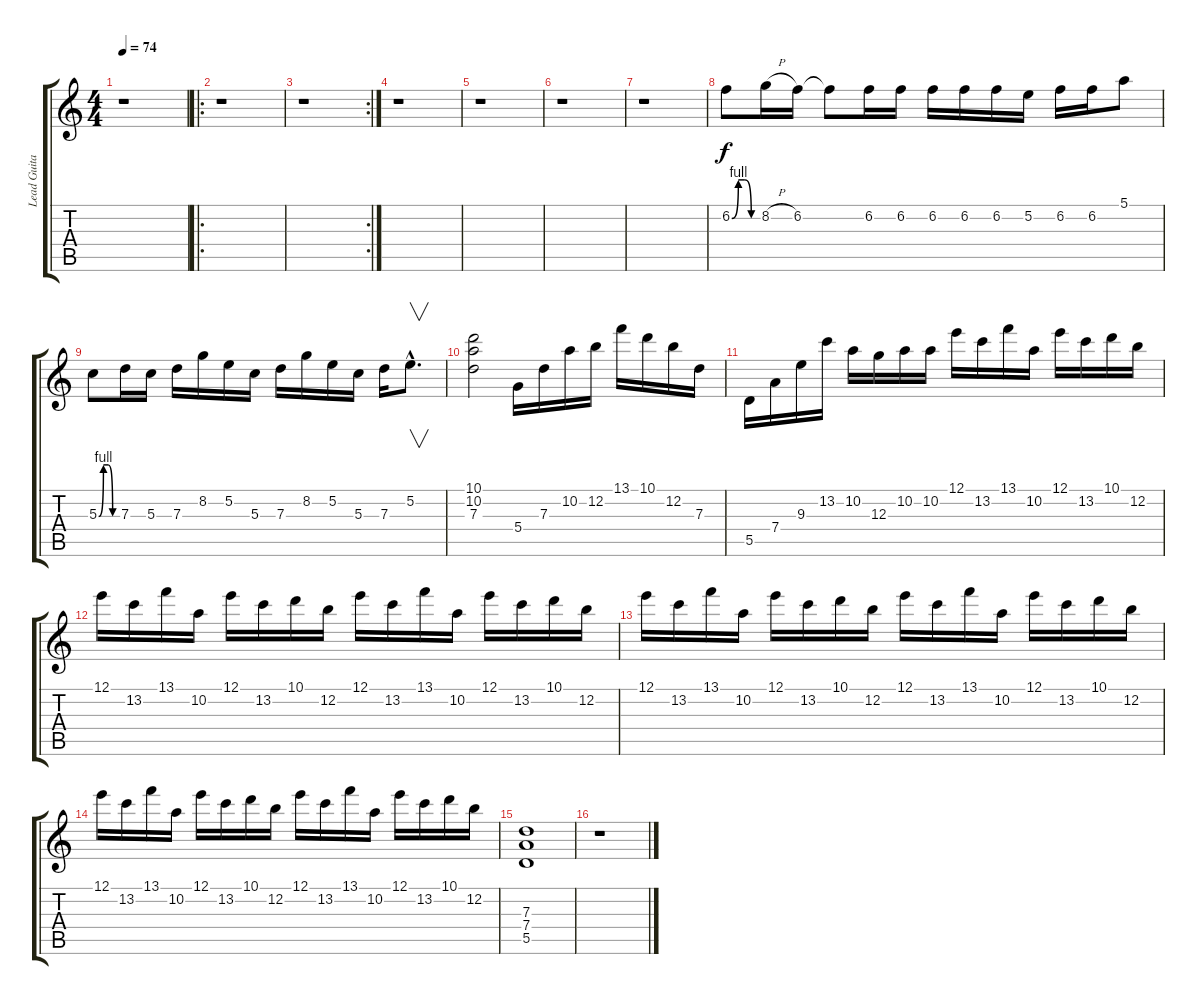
\track ("Lead Guitar" "Lead Guita") {instrument overdrivenguitar}
\staff {score tabs}
\tuning (E4 B3 G3 D3 A2 E2) {hide}
\ts (4 4)
\tempo 74
\clef g2
\ks c
r.1{dy f instrument overdrivenguitar} |
\ro
r.1 |
\rc 2
r.1 |
r.1 |
r.1 |
r.1 |
r.1 |
6.2{be (custom 0 0 15 4 30 4 45 0 60 0)}.8 8.2{h}.16 6.2.16 6.2{t}.8 6.2.16 6.2.16 6.2.16 6.2.16 6.2.16 5.2.16 6.2.16 6.2.16 5.1.8 |
5.3{be (custom 0 0 15 4 30 4 45 0 60 0)}.8 7.3.16 5.3.16 7.3.16 8.2.16 5.2.16 5.3.16 7.3.16 8.2.16 5.2.16 5.3.16 7.3.16 5.2{hac}.8{v d} |
(10.1 10.2 7.3).2 5.4.16 7.3.16 10.2.16 12.2.16 13.1.16 10.1.16 12.2.16 7.3.16 |
5.5.16 7.4.16 9.3.16 13.2.16 10.2.16 12.3.16 10.2.16 10.2.16 12.1.16 13.2.16 13.1.16 10.2.16 12.1.16 13.2.16 10.1.16 12.2.16 |
12.1.16 13.2.16 13.1.16 10.2.16 12.1.16 13.2.16 10.1.16 12.2.16 12.1.16 13.2.16 13.1.16 10.2.16 12.1.16 13.2.16 10.1.16 12.2.16 |
12.1.16 13.2.16 13.1.16 10.2.16 12.1.16 13.2.16 10.1.16 12.2.16 12.1.16 13.2.16 13.1.16 10.2.16 12.1.16 13.2.16 10.1.16 12.2.16 |
12.1.16 13.2.16 13.1.16 10.2.16 12.1.16 13.2.16 10.1.16 12.2.16 12.1.16 13.2.16 13.1.16 10.2.16 12.1.16 13.2.16 10.1.16 12.2.16 |
(7.3 7.4 5.5).1 |
r.1
